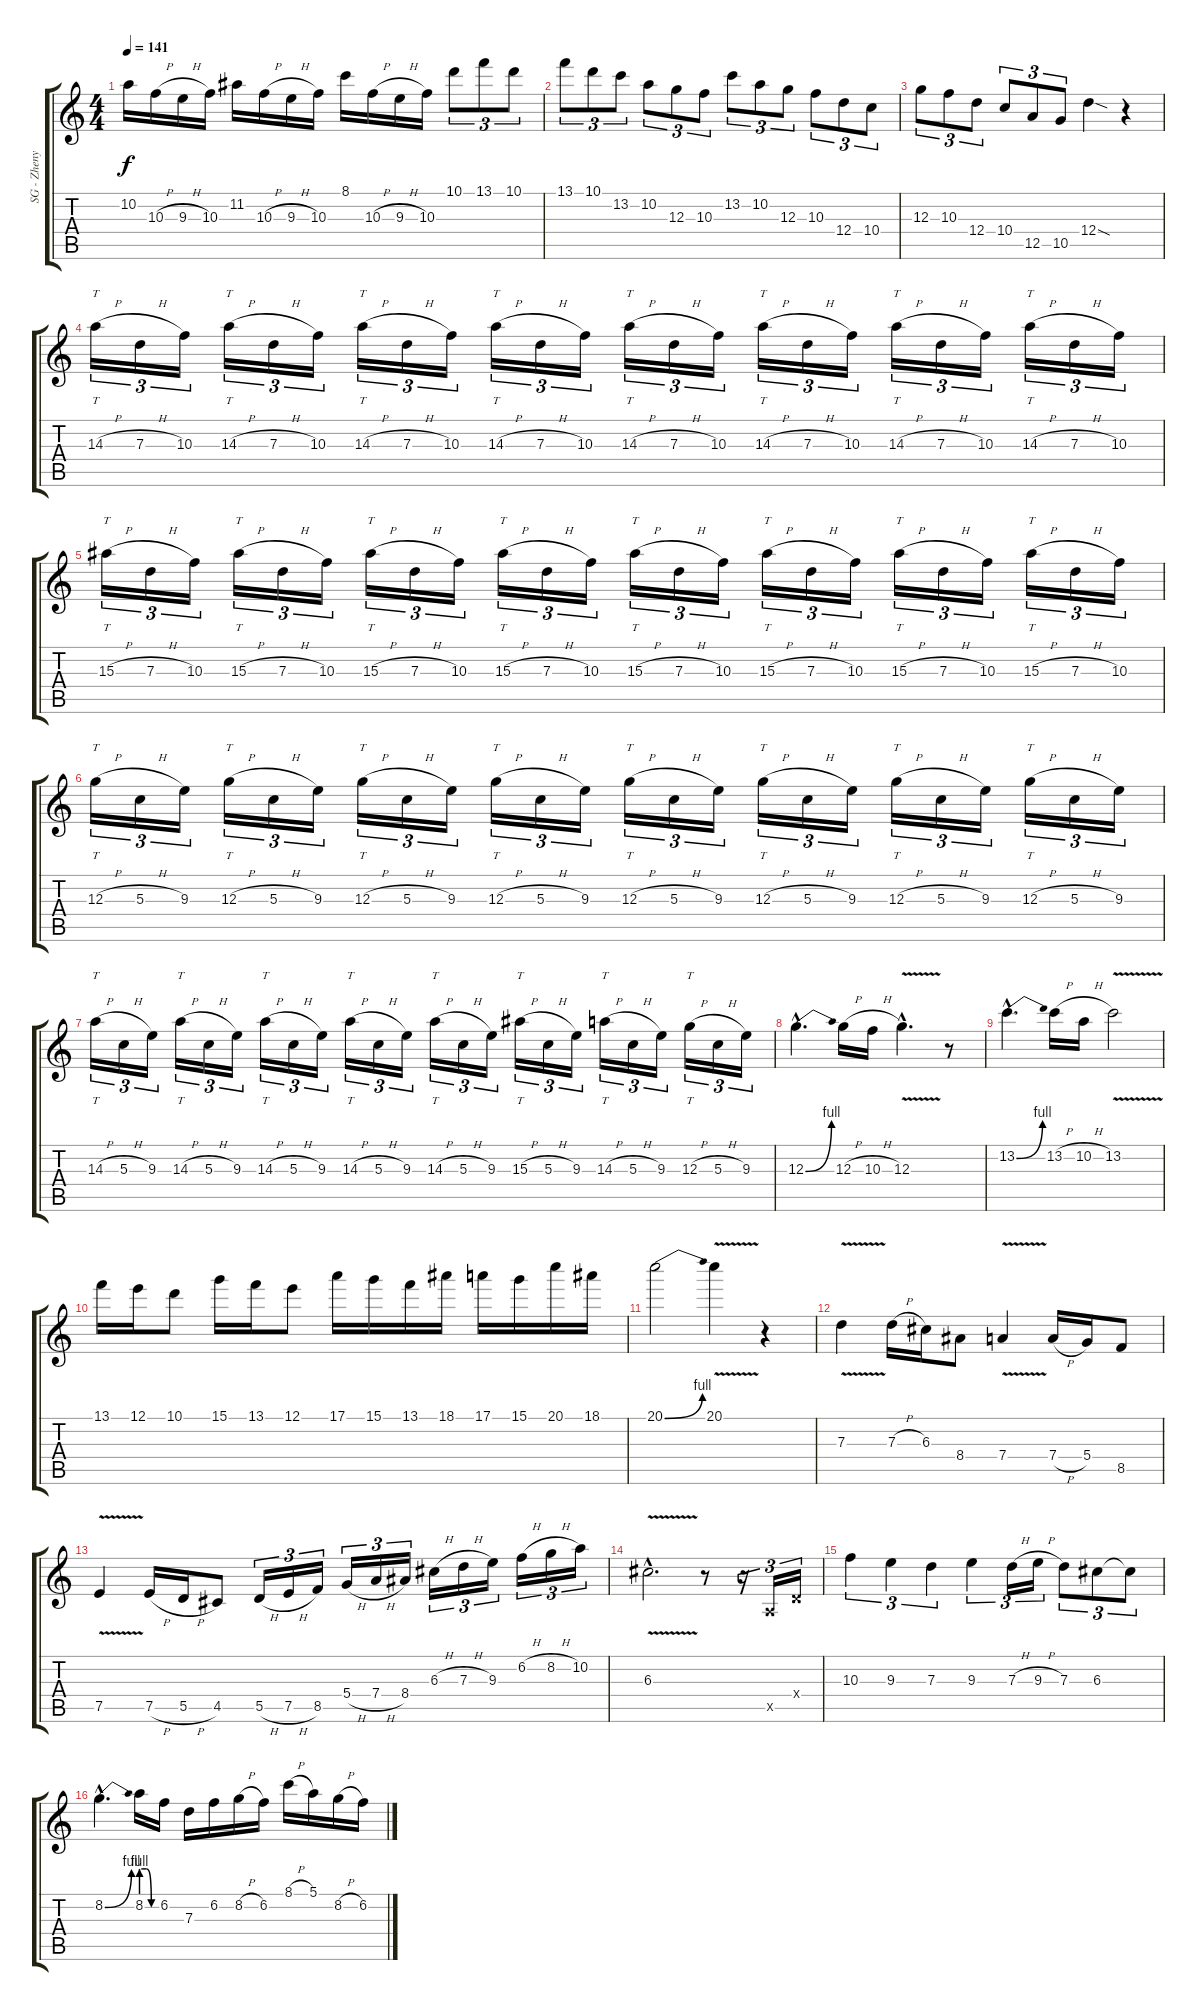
\track ("SG - Zhenya" "SG - Zheny") {instrument overdrivenguitar}
\staff {score tabs}
\tuning (E4 B3 G3 D3 A2 E2) {hide}
\ts (4 4)
\tempo 141
\clef g2
\ks c
10.2.16{dy f} 10.3{h}.16 9.3{h}.16 10.3.16 11.2.16 10.3{h}.16 9.3{h}.16 10.3.16 8.1.16 10.3{h}.16 9.3{h}.16 10.3.16 10.1.8{tu (3 2)} 13.1.8{tu (3 2)} 10.1.8{tu (3 2)} |
13.1.8{tu (3 2)} 10.1.8{tu (3 2)} 13.2.8{tu (3 2)} 10.2.8{tu (3 2)} 12.3.8{tu (3 2)} 10.3.8{tu (3 2)} 13.2.8{tu (3 2)} 10.2.8{tu (3 2)} 12.3.8{tu (3 2)} 10.3.8{tu (3 2)} 12.4.8{tu (3 2)} 10.4.8{tu (3 2)} |
12.3.8{tu (3 2)} 10.3.8{tu (3 2)} 12.4.8{tu (3 2)} 10.4.8{tu (3 2)} 12.5.8{tu (3 2)} 10.5.8{tu (3 2)} 12.4{sod}.4 r.4 |
14.3{h}.16{tt tu (3 2)} 7.3{h}.16{tu (3 2)} 10.3.16{tu (3 2)} 14.3{h}.16{tt tu (3 2)} 7.3{h}.16{tu (3 2)} 10.3.16{tu (3 2)} 14.3{h}.16{tt tu (3 2)} 7.3{h}.16{tu (3 2)} 10.3.16{tu (3 2)} 14.3{h}.16{tt tu (3 2)} 7.3{h}.16{tu (3 2)} 10.3.16{tu (3 2)} 14.3{h}.16{tt tu (3 2)} 7.3{h}.16{tu (3 2)} 10.3.16{tu (3 2)} 14.3{h}.16{tt tu (3 2)} 7.3{h}.16{tu (3 2)} 10.3.16{tu (3 2)} 14.3{h}.16{tt tu (3 2)} 7.3{h}.16{tu (3 2)} 10.3.16{tu (3 2)} 14.3{h}.16{tt tu (3 2)} 7.3{h}.16{tu (3 2)} 10.3.16{tu (3 2)} |
15.3{h}.16{tt tu (3 2)} 7.3{h}.16{tu (3 2)} 10.3.16{tu (3 2)} 15.3{h}.16{tt tu (3 2)} 7.3{h}.16{tu (3 2)} 10.3.16{tu (3 2)} 15.3{h}.16{tt tu (3 2)} 7.3{h}.16{tu (3 2)} 10.3.16{tu (3 2)} 15.3{h}.16{tt tu (3 2)} 7.3{h}.16{tu (3 2)} 10.3.16{tu (3 2)} 15.3{h}.16{tt tu (3 2)} 7.3{h}.16{tu (3 2)} 10.3.16{tu (3 2)} 15.3{h}.16{tt tu (3 2)} 7.3{h}.16{tu (3 2)} 10.3.16{tu (3 2)} 15.3{h}.16{tt tu (3 2)} 7.3{h}.16{tu (3 2)} 10.3.16{tu (3 2)} 15.3{h}.16{tt tu (3 2)} 7.3{h}.16{tu (3 2)} 10.3.16{tu (3 2)} |
12.3{h}.16{tt tu (3 2)} 5.3{h}.16{tu (3 2)} 9.3.16{tu (3 2)} 12.3{h}.16{tt tu (3 2)} 5.3{h}.16{tu (3 2)} 9.3.16{tu (3 2)} 12.3{h}.16{tt tu (3 2)} 5.3{h}.16{tu (3 2)} 9.3.16{tu (3 2)} 12.3{h}.16{tt tu (3 2)} 5.3{h}.16{tu (3 2)} 9.3.16{tu (3 2)} 12.3{h}.16{tt tu (3 2)} 5.3{h}.16{tu (3 2)} 9.3.16{tu (3 2)} 12.3{h}.16{tt tu (3 2)} 5.3{h}.16{tu (3 2)} 9.3.16{tu (3 2)} 12.3{h}.16{tt tu (3 2)} 5.3{h}.16{tu (3 2)} 9.3.16{tu (3 2)} 12.3{h}.16{tt tu (3 2)} 5.3{h}.16{tu (3 2)} 9.3.16{tu (3 2)} |
14.3{h}.16{tt tu (3 2)} 5.3{h}.16{tu (3 2)} 9.3.16{tu (3 2)} 14.3{h}.16{tt tu (3 2)} 5.3{h}.16{tu (3 2)} 9.3.16{tu (3 2)} 14.3{h}.16{tt tu (3 2)} 5.3{h}.16{tu (3 2)} 9.3.16{tu (3 2)} 14.3{h}.16{tt tu (3 2)} 5.3{h}.16{tu (3 2)} 9.3.16{tu (3 2)} 14.3{h}.16{tt tu (3 2)} 5.3{h}.16{tu (3 2)} 9.3.16{tu (3 2)} 15.3{h}.16{tt tu (3 2)} 5.3{h}.16{tu (3 2)} 9.3.16{tu (3 2)} 14.3{h}.16{tt tu (3 2)} 5.3{h}.16{tu (3 2)} 9.3.16{tu (3 2)} 12.3{h}.16{tt tu (3 2)} 5.3{h}.16{tu (3 2)} 9.3.16{tu (3 2)} |
12.3{be (bend 0 0 60 4) hac}.4{d} 12.3{h}.16 10.3{h}.16 12.3{v hac}.4{d} r.8 |
13.2{be (bend 0 0 60 4) hac}.4{d} 13.2{h}.16 10.2{h}.16 13.2{v}.2 |
13.1.16 12.1.16 10.1.8 15.1.16 13.1.16 12.1.8 17.1.16 15.1.16 13.1.16 18.1.16 17.1.16 15.1.16 20.1.16 18.1.16 |
20.1{be (bend 0 0 60 4)}.2 20.1{v}.4 r.4 |
7.3{v}.4 7.3{h}.16 6.3.16 8.4.8 7.4{v}.4 7.4{h}.16 5.4.16 8.5.8 |
7.5{v}.4 7.5{h}.16 5.5{h}.16 4.5.8 5.5{h}.16{tu (3 2)} 7.5{h}.16{tu (3 2)} 8.5.16{tu (3 2)} 5.4{h}.16{tu (3 2)} 7.4{h}.16{tu (3 2)} 8.4.16{tu (3 2)} 6.3{h}.16{tu (3 2)} 7.3{h}.16{tu (3 2)} 9.3.16{tu (3 2)} 6.2{h}.16{tu (3 2)} 8.2{h}.16{tu (3 2)} 10.2.16{tu (3 2)} |
6.3{v hac}.2{d} r.8 r.16{tu (3 2)} 0.5{x}.16{tu (3 2)} 0.4{x}.16{tu (3 2)} |
10.3.4{tu (3 2)} 9.3.4{tu (3 2)} 7.3.4{tu (3 2)} 9.3.4{tu (3 2)} 7.3{h}.16{tu (3 2)} 9.3{h}.16{tu (3 2)} 7.3.8{tu (3 2)} 6.3.8{tu (3 2)} 6.3{t}.8{tu (3 2)} |
8.2{be (bend 0 0 60 4) hac}.4{d} 8.2{be (custom 0 4 20 4 40 0 60 0)}.16 6.2.16 7.3.16 6.2.16 8.2{h}.16 6.2.16 8.1{h}.16 5.1.16 8.2{h}.16 6.2.16
